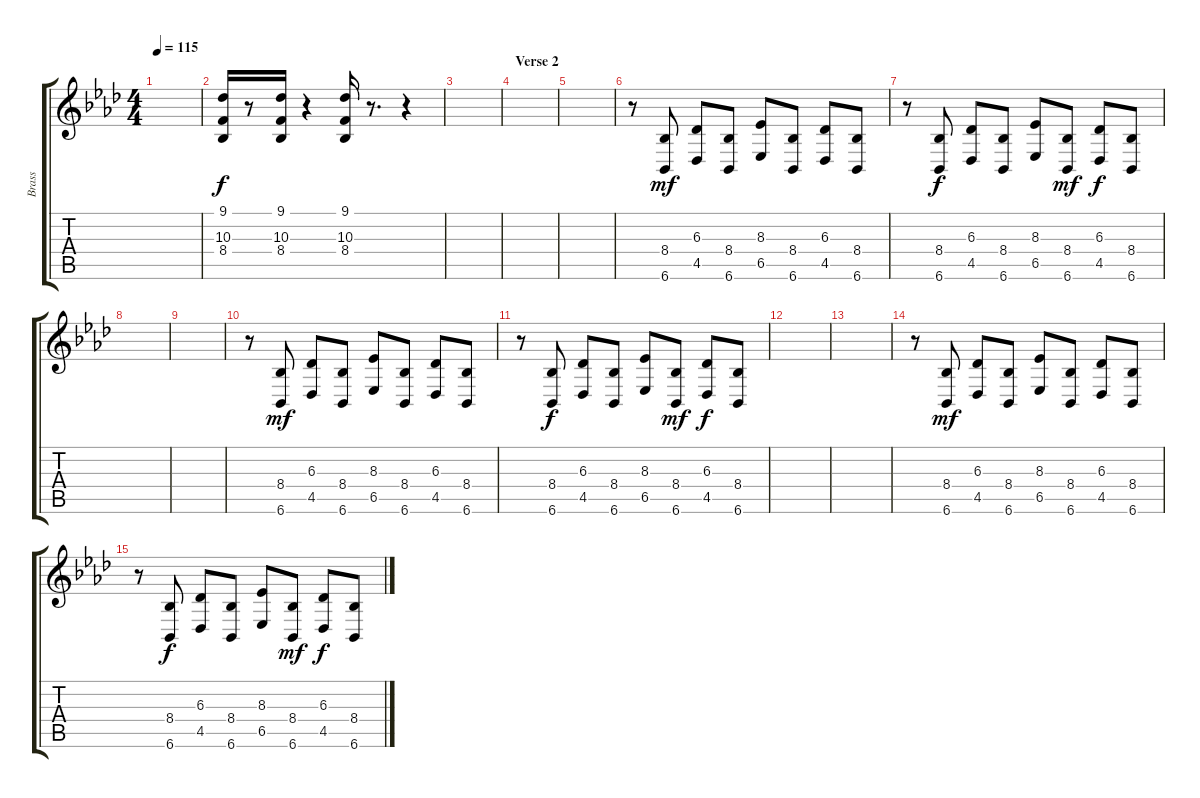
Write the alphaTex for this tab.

\track ("Brass" "Brass") {instrument brasssection}
\staff {score tabs}
\tuning (E4 B3 G3 D3 A2 E2) {hide}
\ts (4 4)
\tempo 115
\clef g2
\ks ab
|
(9.1 10.3 8.4).16 r.8 (9.1 10.3 8.4).16 r.4 (9.1 10.3 8.4).16 r.8{d} r.4 |
|
\section ("" "Verse 2")
|
|
r.8 (8.4 6.6).8{dy mf} (6.3 4.5).8 (8.4 6.6).8 (8.3 6.5).8 (8.4 6.6).8 (6.3 4.5).8 (8.4 6.6).8 |
r.8 (8.4 6.6).8{dy f} (6.3 4.5).8 (8.4 6.6).8 (8.3 6.5).8 (8.4 6.6).8{dy mf} (6.3 4.5).8{dy f} (8.4 6.6).8 |
|
|
r.8 (8.4 6.6).8{dy mf} (6.3 4.5).8 (8.4 6.6).8 (8.3 6.5).8 (8.4 6.6).8 (6.3 4.5).8 (8.4 6.6).8 |
r.8 (8.4 6.6).8{dy f} (6.3 4.5).8 (8.4 6.6).8 (8.3 6.5).8 (8.4 6.6).8{dy mf} (6.3 4.5).8{dy f} (8.4 6.6).8 |
|
|
r.8 (8.4 6.6).8{dy mf} (6.3 4.5).8 (8.4 6.6).8 (8.3 6.5).8 (8.4 6.6).8 (6.3 4.5).8 (8.4 6.6).8 |
r.8 (8.4 6.6).8{dy f} (6.3 4.5).8 (8.4 6.6).8 (8.3 6.5).8 (8.4 6.6).8{dy mf} (6.3 4.5).8{dy f} (8.4 6.6).8
